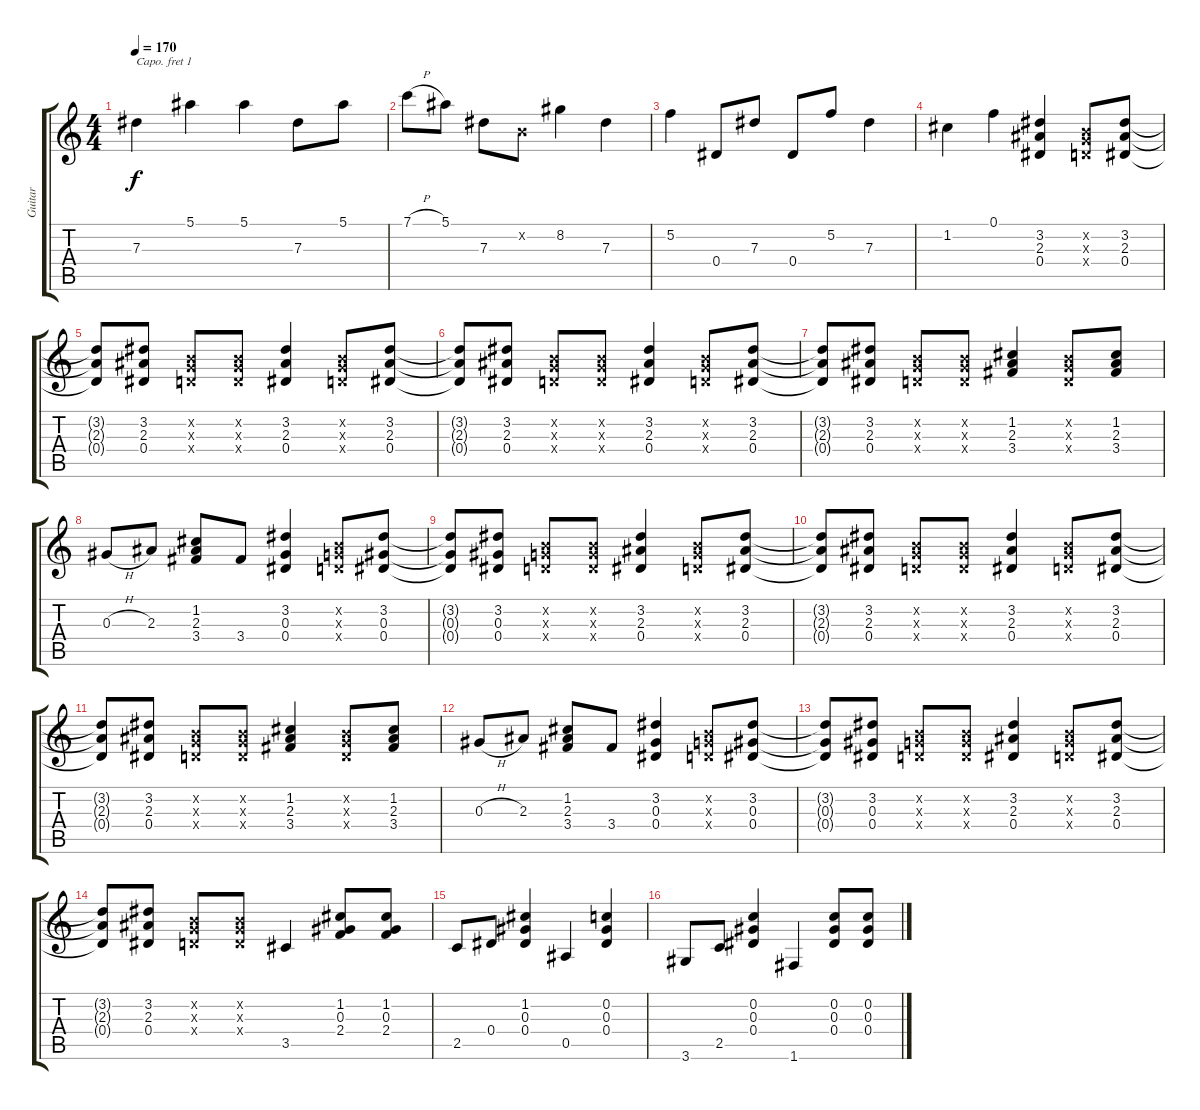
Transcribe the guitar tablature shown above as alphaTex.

\track ("Guitar" "Guitar") {instrument acousticguitarnylon}
\staff {score tabs}
\capo 1
\tuning (E4 B3 G3 D3 A2 E2) {hide}
\ts (4 4)
\tempo 170
\clef g2
\ks c
7.3.4{dy f} 5.1.4 5.1.4 7.3.8 5.1.8 |
7.1{h}.8 5.1.8 7.3.8 -1.2{x}.8 8.2.4 7.3.4 |
5.2.4 0.4.8 7.3.8 0.4.8 5.2.8 7.3.4 |
1.2.4 0.1.4 (3.2 2.3 0.4).4 (-1.2{x} -1.3{x} -1.4{x}).8 (3.2 2.3 0.4).8 |
(3.2{t} 2.3{t} 0.4{t}).8 (3.2 2.3 0.4).8 (-1.2{x} -1.3{x} -1.4{x}).8 (-1.2{x} -1.3{x} -1.4{x}).8 (3.2 2.3 0.4).4 (-1.2{x} -1.3{x} -1.4{x}).8 (3.2 2.3 0.4).8 |
(3.2{t} 2.3{t} 0.4{t}).8 (3.2 2.3 0.4).8 (-1.2{x} -1.3{x} -1.4{x}).8 (-1.2{x} -1.3{x} -1.4{x}).8 (3.2 2.3 0.4).4 (-1.2{x} -1.3{x} -1.4{x}).8 (3.2 2.3 0.4).8 |
(3.2{t} 2.3{t} 0.4{t}).8 (3.2 2.3 0.4).8 (-1.2{x} -1.3{x} -1.4{x}).8 (-1.2{x} -1.3{x} -1.4{x}).8 (1.2 2.3 3.4).4 (-1.2{x} -1.3{x} -1.4{x}).8 (1.2 2.3 3.4).8 |
0.3{h}.8 2.3.8 (1.2 2.3 3.4).8 3.4.8 (3.2 0.3 0.4).4 (-1.2{x} -1.3{x} -1.4{x}).8 (3.2 0.3 0.4).8 |
(3.2{t} 0.3{t} 0.4{t}).8 (3.2 0.3 0.4).8 (-1.2{x} -1.3{x} -1.4{x}).8 (-1.2{x} -1.3{x} -1.4{x}).8 (3.2 2.3 0.4).4 (-1.2{x} -1.3{x} -1.4{x}).8 (3.2 2.3 0.4).8 |
(3.2{t} 2.3{t} 0.4{t}).8 (3.2 2.3 0.4).8 (-1.2{x} -1.3{x} -1.4{x}).8 (-1.2{x} -1.3{x} -1.4{x}).8 (3.2 2.3 0.4).4 (-1.2{x} -1.3{x} -1.4{x}).8 (3.2 2.3 0.4).8 |
(3.2{t} 2.3{t} 0.4{t}).8 (3.2 2.3 0.4).8 (-1.2{x} -1.3{x} -1.4{x}).8 (-1.2{x} -1.3{x} -1.4{x}).8 (1.2 2.3 3.4).4 (-1.2{x} -1.3{x} -1.4{x}).8 (1.2 2.3 3.4).8 |
0.3{h}.8 2.3.8 (1.2 2.3 3.4).8 3.4.8 (3.2 0.3 0.4).4 (-1.2{x} -1.3{x} -1.4{x}).8 (3.2 0.3 0.4).8 |
(3.2{t} 0.3{t} 0.4{t}).8 (3.2 0.3 0.4).8 (-1.2{x} -1.3{x} -1.4{x}).8 (-1.2{x} -1.3{x} -1.4{x}).8 (3.2 2.3 0.4).4 (-1.2{x} -1.3{x} -1.4{x}).8 (3.2 2.3 0.4).8 |
(3.2{t} 2.3{t} 0.4{t}).8 (3.2 2.3 0.4).8 (-1.2{x} -1.3{x} -1.4{x}).8 (-1.2{x} -1.3{x} -1.4{x}).8 3.5.4 (1.2 0.3 2.4).8 (1.2 0.3 2.4).8 |
2.5.8 0.4.8 (1.2 0.3 0.4).4 0.5.4 (0.2 0.3 0.4).4 |
3.6.8 2.5.8 (0.2 0.3 0.4).4 1.6.4 (0.2 0.3 0.4).8 (0.2 0.3 0.4).8
